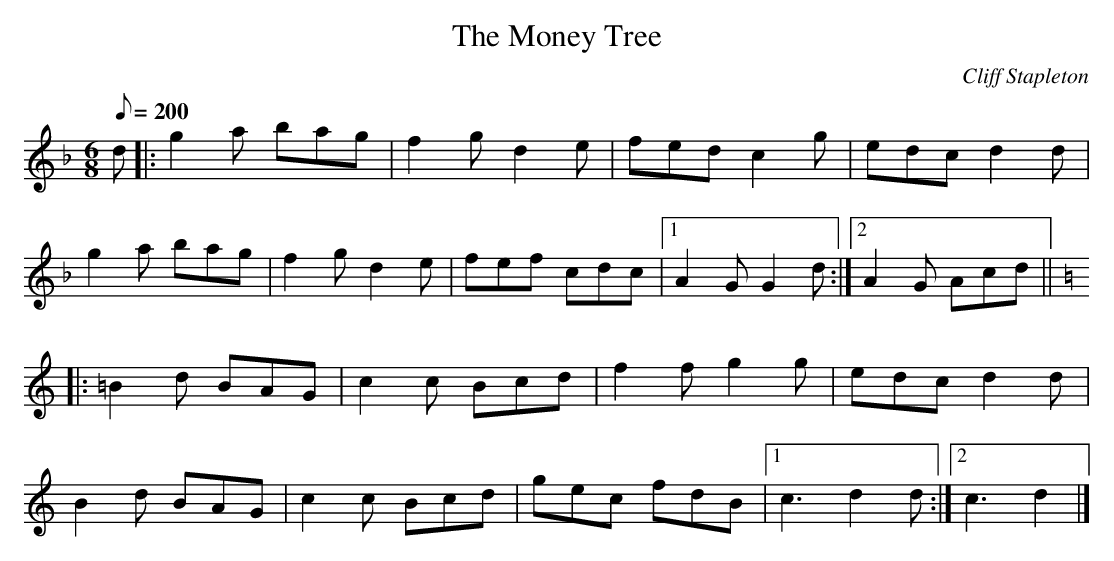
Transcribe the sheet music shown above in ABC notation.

X:1
T:The Money Tree
C:Cliff Stapleton
L:1/8
M:6/8
Q:200
K:D minor
K:Dm % almost
d|:g2a bag|f2g d2e|fed c2g|edc d2d|
g2a bag|f2g d2e|fef cdc|1A2G G2d:|2A2G Acd||
K:C % almost
|:=B2d BAG|c2c Bcd|f2f g2g|edc d2d|
B2d BAG|c2c Bcd|gec fdB|1c3 d2d:|2c3 d2|]
